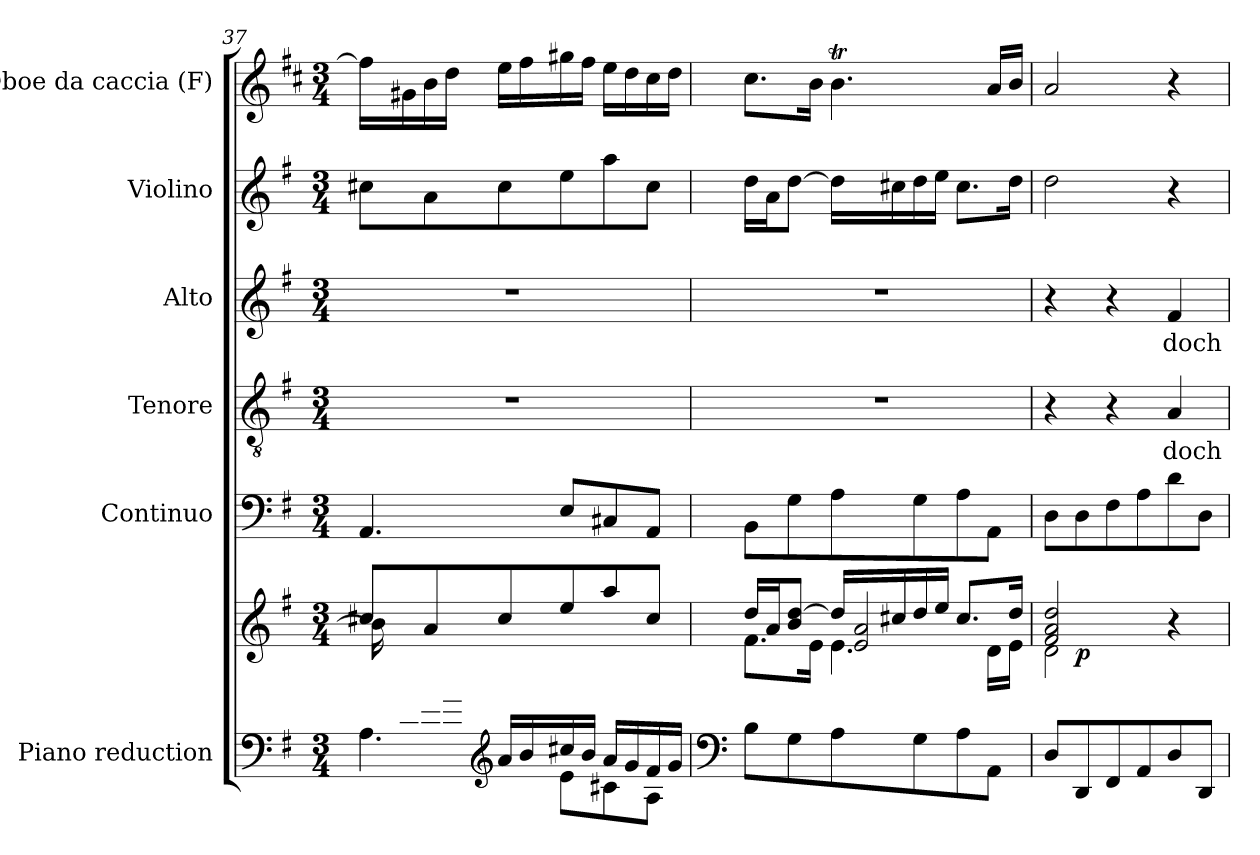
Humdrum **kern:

**kern	**kern	**dynam	**kern	**kern	**text	**kern	**text	**kern	**kern
*part6	*part6	*part6	*part5	*part4	*part4	*part3	*part3	*part2	*part1
*staff7	*staff6	*staff6/7	*staff5	*staff4	*staff4	*staff3	*staff3	*staff2	*staff1
*I"Piano reduction	*	*	*I"Continuo	*I"Tenore	*	*I"Alto	*	*I"Violino	*I"Oboe da caccia (F)
*I'Pno	*	*	*	*	*	*	*	*I'Vln	*
*clefF4	*clefG2	*	*clefF4	*clefGv2	*	*clefG2	*	*clefG2	*clefG2
*	*	*	*	*	*	*	*	*	*ITrd4c7
*k[f#]	*k[f#]	*	*k[f#]	*k[f#]	*	*k[f#]	*	*k[f#]	*k[f#]
*M3/4	*M3/4	*	*M3/4	*M3/4	*	*M3/4	*	*M3/4	*M3/4
=37	=37	=37	=37	=37	=37	=37	=37	=37	=37
*^	*^	*	*	*	*	*	*	*	*
*	*^	*	*	*	*	*	*	*	*	*	*
16ryy	4ryy	4.A\	8cc#X/L	16b\LL]	.	4.AA/	2.r	.	2.r	.	8cc#X\L	16b\LL]
16c#X/	.	.	.	8.ryy	.	.	.	.	.	.	.	16c#X\
16e/	.	.	8a/	.	.	.	.	.	.	.	8a\	16e\
16g/JJ	.	.	.	.	.	.	.	.	.	.	.	16g\JJ
*clefG2	*	*	*	*	*	*	*	*	*	*	*	*
2ryy	16a/LL	.	8cc#/	2ryy	.	.	.	.	.	.	8cc#\	16a\LL
.	16b/	.	.	.	.	.	.	.	.	.	.	16b\
.	16cc#X/	8e\L	8ee/	.	.	8E/L	.	.	.	.	8ee\	16cc#X\
.	16b/JJ	.	.	.	.	.	.	.	.	.	.	16b\JJ
.	16a/LL	8c#X\	8aa/	.	.	8C#X/	.	.	.	.	8aa\	16a\LL
.	16g/	.	.	.	.	.	.	.	.	.	.	16g\
.	16f#/	8A\J	8cc#/J	.	.	8AA/J	.	.	.	.	8cc#\J	16f#\
.	16g/JJ	.	.	.	.	.	.	.	.	.	.	16g\JJ
*v	*v	*v	*	*	*	*	*	*	*	*	*	*
*	*v	*v	*	*	*	*	*	*	*	*
=38	=38	=38	=38	=38	=38	=38	=38	=38	=38
*clefF4	*	*	*	*	*	*	*	*	*
*	*^	*	*	*	*	*	*	*	*
*	*	*^	*	*	*	*	*	*	*	*
8B\L	16dd/LL	8.f#\L	4ryy	.	8BB\L	2.r	.	2.r	.	16dd\LL	8.f#\L
.	16a/J	.	.	.	.	.	.	.	.	16a\J	.
8G\	8b/ [8dd/J	.	.	.	8G\	.	.	.	.	[8dd\J	.
.	.	16e\Jk	.	.	.	.	.	.	.	.	16e\Jk
8A\	16dd/LL]	4.e\	2e/ 2a/	.	8A\	.	.	.	.	16dd\LL]	4.eT\
.	16cc#X/	.	.	.	.	.	.	.	.	16cc#X\	.
8G\	16dd/	.	.	.	8G\	.	.	.	.	16dd\	.
.	16ee/JJ	.	.	.	.	.	.	.	.	16ee\JJ	.
8A\	8.cc#/L	.	.	.	8A\	.	.	.	.	8.cc#\L	.
8AA\J	.	16d\LL	.	.	8AA\J	.	.	.	.	.	16d/LL
.	16dd/Jk	16e\JJ	.	.	.	.	.	.	.	16dd\Jk	16e/JJ
=39	=39	=39	=39	=39	=39	=39	=39	=39	=39	=39	=39
8D/L	2f#/ 2a/ 2dd/	2d\	8ryy	.	8D\L	4r	.	4r	.	2dd\	2d/
!	!	!	!	!LO:DY:b	!	!	!	!	!	!	!
8DD/	.	.	2ryy	p	8D\	.	.	.	.	.	.
8FF#/	.	.	.	.	8F#\	4r	.	4r	.	.	.
8AA/	.	.	.	.	8A\	.	.	.	.	.	.
!	!	!	!	!	!	!	!LO:LY:b	!	!LO:LY:b	!	!
8D/	4r	4ryy	.	.	8d\	4A/	doch	4f#/	doch	4r	4r
8DD/J	.	.	8ryy	.	8D\J	.	.	.	.	.	.
*	*v	*v	*v	*	*	*	*	*	*	*	*
=	=	=	=	=	=	=	=	=	=
*-	*-	*-	*-	*-	*-	*-	*-	*-	*-
